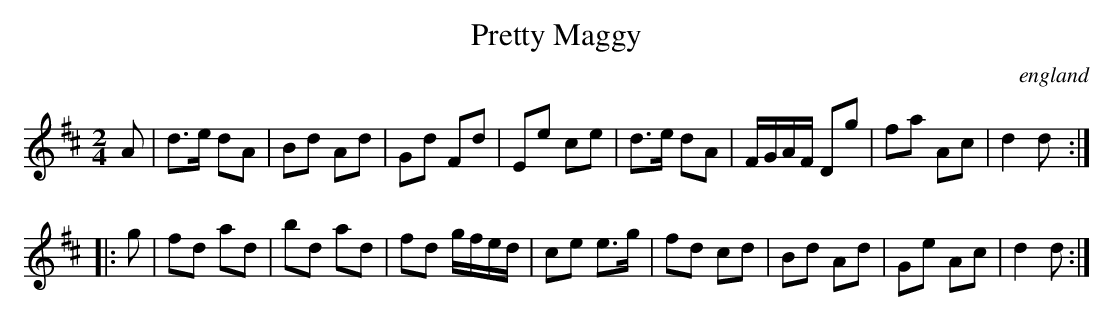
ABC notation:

X:1
T:Pretty Maggy
O:england
M:2/4
L:1/8
K:D
A|\
d>e dA | Bd Ad | Gd Fd | Ee ce | \
d>e dA | F/G/A/F/ Dg | fa Ac | d2 d:|
|:g|\
fd ad | bd ad | fd g/f/e/d/ | ce e>g | \
fd cd | Bd Ad | Ge Ac | d2 d:|
